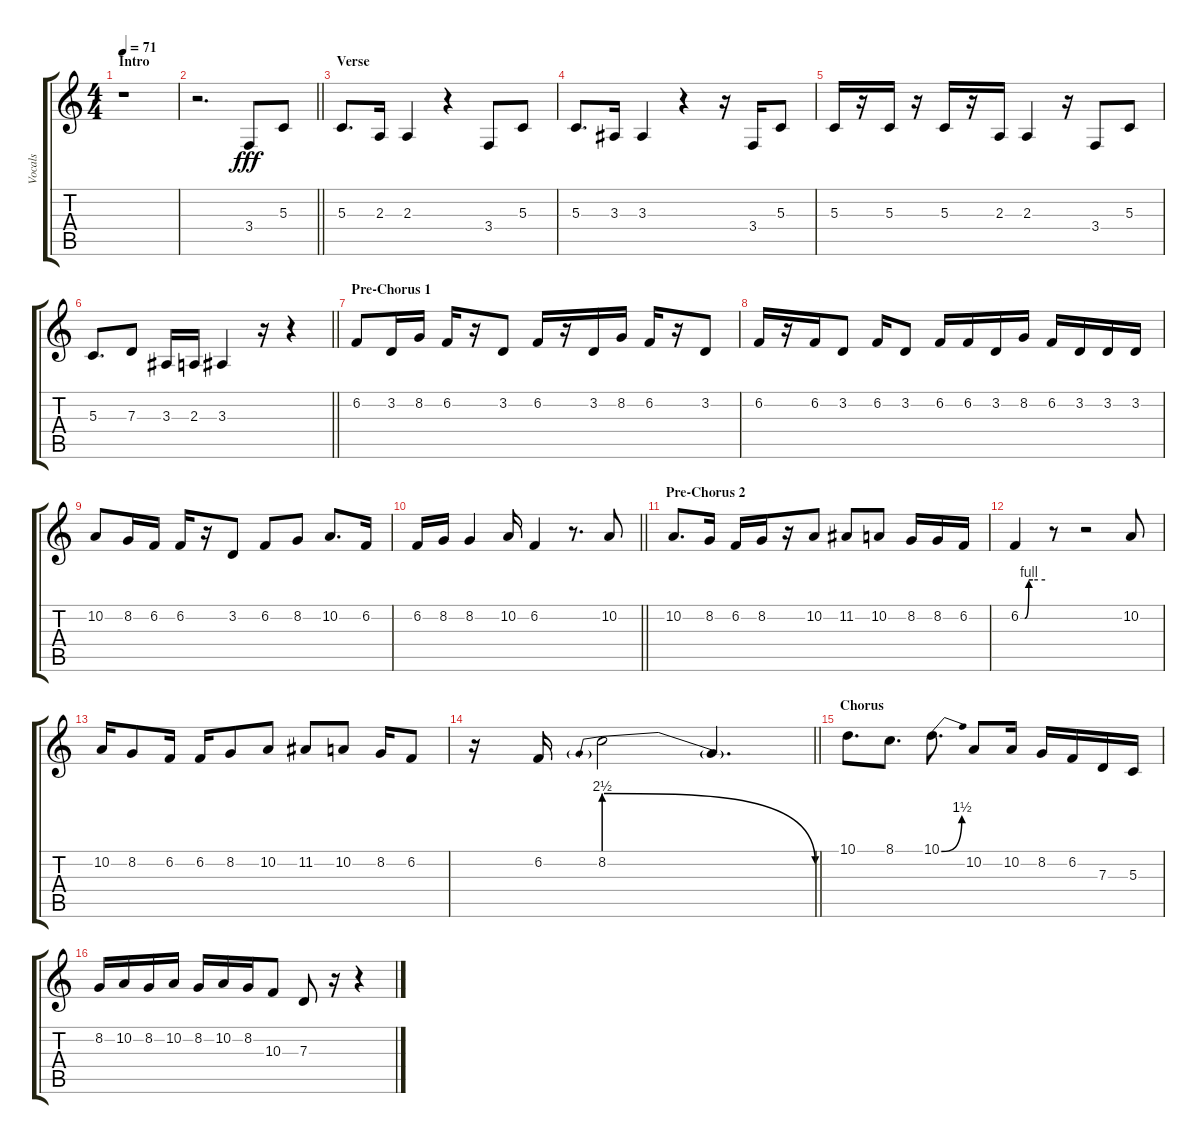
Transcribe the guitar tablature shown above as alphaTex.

\track ("Vocals" "Vocals") {instrument clarinet}
\staff {score tabs}
\tuning (E4 B3 G3 D3 A2 E2) {hide}
\ts (4 4)
\section ("" "Intro")
\tempo 71
\clef g2
\ks c
r.1{dy fff instrument clarinet} |
\barLineRight lightlight
r.2{d} 3.4.8 5.3.8 |
\section ("" "Verse")
5.3.8{d} 2.3.16 2.3.4 r.4 3.4.8 5.3.8 |
5.3.8{d} 3.3.16 3.3.4 r.4 r.16 3.4.16 5.3.8 |
5.3.16 r.16 5.3.16 r.16 5.3.16 r.16 2.3.16 2.3.4 r.16 3.4.8 5.3.8 |
\barLineRight lightlight
5.3.8{d} 7.3.8 3.3.16 2.3.16 3.3.4 r.16 r.4 |
\section ("" "Pre-Chorus 1")
6.2.8 3.2.16 8.2.16 6.2.16 r.16 3.2.8 6.2.16 r.16 3.2.16 8.2.16 6.2.16 r.16 3.2.8 |
6.2.16 r.16 6.2.16 3.2.8 6.2.16 3.2.8 6.2.16 6.2.16 3.2.16 8.2.16 6.2.16 3.2.16 3.2.16 3.2.16 |
10.2.8 8.2.16 6.2.16 6.2.16 r.16 3.2.8 6.2.8 8.2.8 10.2.8{d} 6.2.16 |
\barLineRight lightlight
6.2.16 8.2.16 8.2.4 10.2.16 6.2.4 r.8{d} 10.2.8 |
\section ("" "Pre-Chorus 2")
10.2.8{d} 8.2.16 6.2.16 8.2.16 r.16 10.2.8 11.2.8 10.2.8 8.2.16 8.2.16 6.2.16 |
6.2{be (custom 0 0 10 0 20 4 30 4 60 4)}.4 r.8 r.2 10.2.8 |
10.2.16 8.2.8 6.2.16 6.2.16 8.2.8 10.2.8 11.2.8 10.2.8 8.2.16 6.2.8 |
\barLineRight lightlight
r.16 6.2.16 8.2{be (prebendrelease 0 10 60 0)}.2 8.2{t}.4{d} |
\section ("" "Chorus")
10.1.8{d} 8.1.8{d} 10.1{be (bend 0 0 60 6)}.8{d} 10.2.8 10.2.16 8.2.16 6.2.16 7.3.16 5.3.16 |
8.2.16 10.2.16 8.2.16 10.2.16 8.2.16 10.2.16 8.2.16 10.3.8 7.3.8 r.16 r.4
